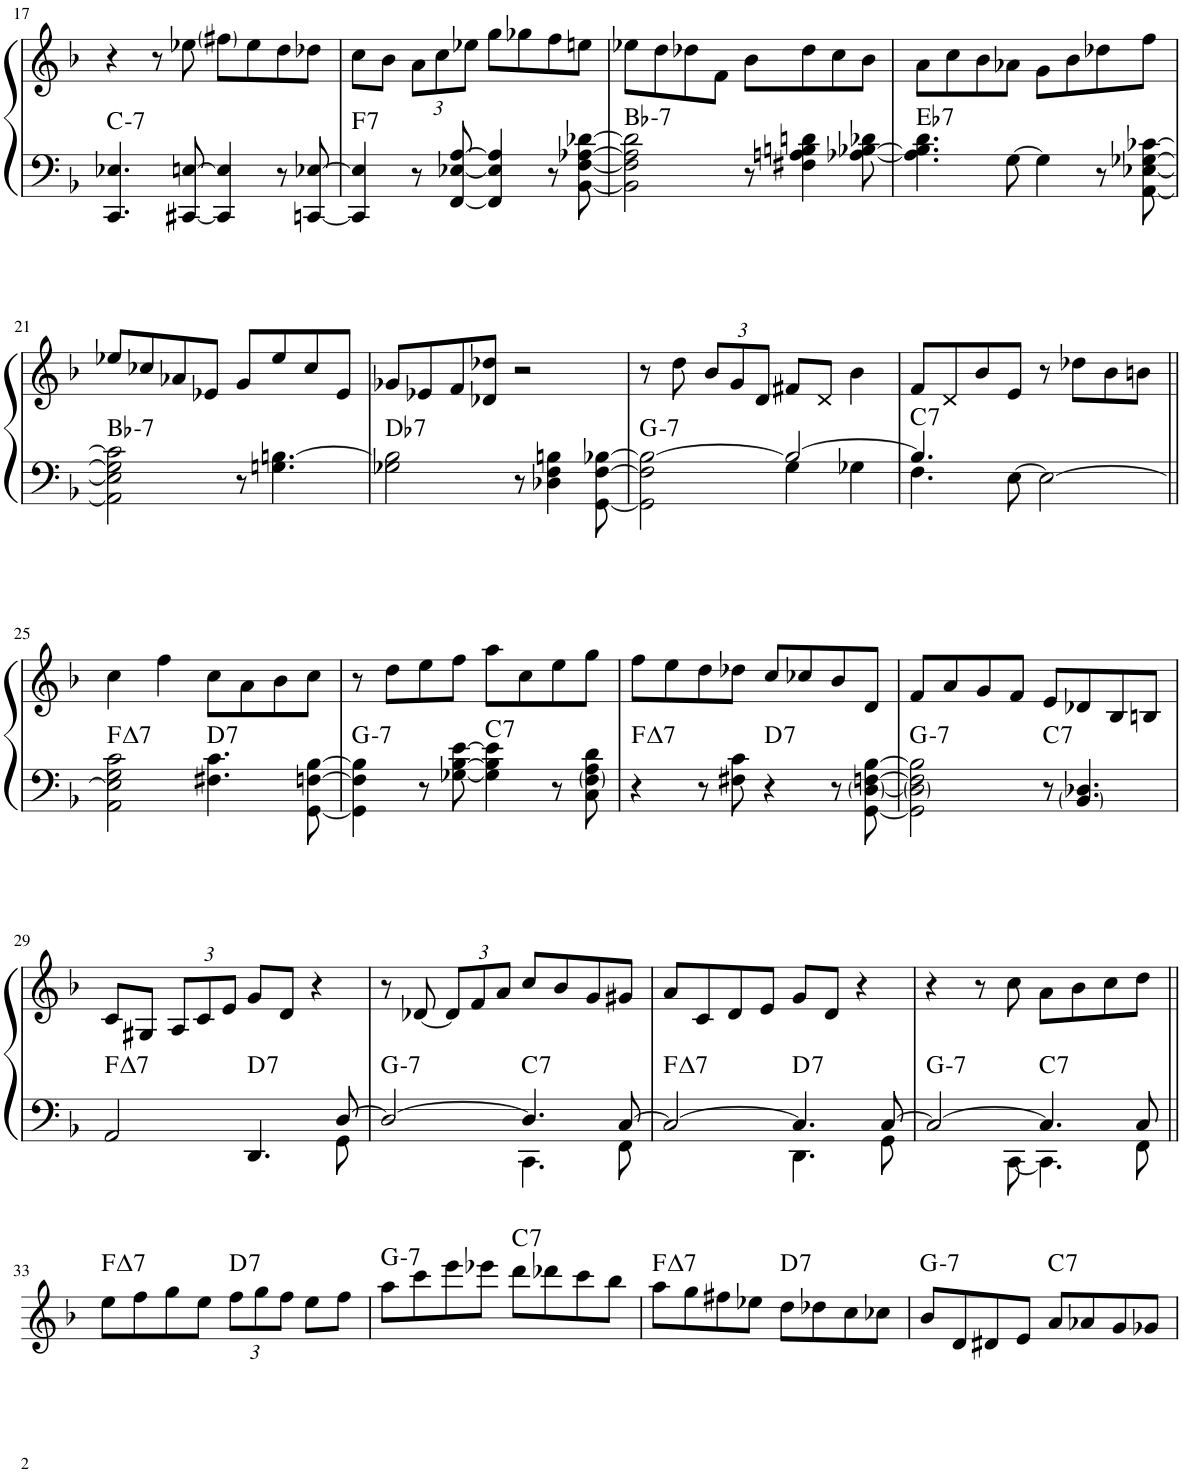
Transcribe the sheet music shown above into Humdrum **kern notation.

**kern	**kern	**harte
*part1	*part1	*part1
*staff2	*staff1	*
*I"Piano	*	*
*I'Pno.	*	*
!!LO:PB:g=z
*clefF4	*clefG2	*
*k[b-]	*k[b-]	*
*M4/4	*M4/4	*
=17	=17	=17
!	!	!LO:H:kt=7
4.CC/ 4.E-X/	4r	C:min7
.	8r	.
[8CC#X/ [8En/	8ee-X\	.
4CC#/] 4E/]	8ff#X\L	.
.	8ee-\	.
8r	8dd\	.
[8CCn/ [8E-X/	8dd-X\J	.
=18	=18	=18
!	!	!LO:H:kt=7
4CC/] 4E-/]	8cc\L	F:7
.	8b-\J	.
*	*Xbrackettup	*
8r	12a\L	.
.	12cc\	.
[8FF/ [8E-X/ [8A/	.	.
.	12ee-X\J	.
4FF/] 4E-/] 4A/]	8gg\L	.
.	8gg-X\	.
8r	8ff\	.
[8BB-\ [8F\ [8A-X\ [8d-X\	8een\J	.
=19	=19	=19
!	!	!LO:H:kt=7
2BB-\] 2F\] 2A-\] 2d-\]	8ee-X\L	Bb:min7
.	8dd\	.
.	8dd-X\	.
.	8f\J	.
8r	8b-\L	.
4F#X\ 4An\ 4Bn\ 4dn\	8dd-\	.
.	8cc\	.
[8A-X\ [8B-X\ 8d-X\	8b-\J	.
=20	=20	=20
!	!	!LO:H:kt=7
4.A-\] 4.B-\] 4.d\	8a\L	Eb:7
.	8cc\	.
.	8b-\	.
[8G\	8a-X\J	.
4G\]	8g\L	.
.	8b-\	.
8r	8dd-X\	.
[8AA\ [8E-X\ [8G-X\ [8c-X\	8ff\J	.
!!LO:LB:g=z
=21	=21	=21
!	!	!LO:H:kt=7
2AA\] 2E-\] 2G-\] 2c-\]	8ee-X/L	Bb:min7
.	8cc-X/	.
.	8a-X/	.
.	8e-X/J	.
8r	8g/L	.
4.Gn\ [4.Bn\	8ee-/	.
.	8cc-/	.
.	8e-/J	.
=22	=22	=22
!	!	!LO:H:kt=7
2G-X\ 2B\]	8g-X/L	Db:7
.	8e-X/	.
.	8f/	.
.	8d-X/ 8dd-X/J	.
8r	2r	.
4D-X\ 4F\ 4Bn\	.	.
[8GG\ [8F\ [8B-X\	.	.
=23	=23	=23
*^	*	*
!	!	!	!LO:H:kt=7
2GG\] 2F\] 2B-\_	2ryy	8r	G:min7
.	.	8dd\	.
.	.	12b-/L	.
.	.	12g/	.
.	.	12d/J	.
2B-/_	4G\	8f#X/L	.
.	.	8d/J	.
.	4G-X\	4b-\	.
=24	=24	=24	=24
!	!	!	!LO:H:kt=7
4.B-/]	4.F\	8f/L	C:7
.	.	8d/	.
.	.	8b-/	.
[8E\	2ryy	8e/J	.
2E\_	.	8r	.
.	.	8dd-X\L	.
.	.	8b-\	.
.	8ryy	8bn\J	.
!!LO:LB:g=z
=25||	=25||	=25||	=25||
!	!	!	!LO:H:kt=7
*v	*v	*	*
2AA\ 2E\] 2G\ 2c\	4cc\	F:maj7
.	4ff\	.
!	!	!LO:H:kt=7
4.F#X\ 4.c\	8cc\L	D:7
.	8a\	.
.	8b-\	.
[8GG\ [8Fn\ [8B-\	8cc\J	.
=26	=26	=26
!	!	!LO:H:kt=7
4GG\] 4F\] 4B-\]	8r	G:min7
.	8dd\L	.
8r	8ee\	.
[8G-X\ [8B-\ [8e\	8ff\J	.
!	!	!LO:H:kt=7
4G-\] 4B-\] 4e\]	8aa\L	C:7
.	8cc\	.
8r	8ee\	.
8C\ 8F\ 8A\ 8d\	8gg\J	.
=27	=27	=27
!	!	!LO:H:kt=7
4r	8ff\L	F:maj7
.	8ee\	.
8r	8dd\	.
8F#X\ 8c\	8dd-X\J	.
!	!	!LO:H:kt=7
4r	8cc/L	D:7
.	8cc-X/	.
8r	8b-/	.
[8GG\ [8D\ [8Fn\ [8B-\	8d/J	.
=28	=28	=28
!	!	!LO:H:kt=7
2GG\] 2D\] 2F\] 2B-\]	8f/L	G:min7
.	8a/	.
.	8g/	.
.	8f/J	.
!	!	!LO:H:kt=7
8r	8e/L	C:7
4.BB-/ 4.D-X/	8d-X/	.
.	8B-/	.
.	8Bn/J	.
!!LO:LB:g=z
=29	=29	=29
*^	*	*
!	!	!	!LO:H:kt=7
2AA/	2..ryy	8c/L	F:maj7
.	.	8G#X/J	.
.	.	12A/L	.
.	.	12c/	.
.	.	12e/J	.
!	!	!	!LO:H:kt=7
4.DD/	.	8g/L	D:7
.	.	8d/J	.
.	.	4r	.
[8D/	8GG\	.	.
=30	=30	=30	=30
!	!	!	!LO:H:kt=7
2D/_	2ryy	8r	G:min7
.	.	[8d-X/	.
.	.	12d-/L]	.
.	.	12f/	.
.	.	12a/J	.
!	!	!	!LO:H:kt=7
4.D/]	4.CC\	8cc/L	C:7
.	.	8b-/	.
.	.	8g/	.
[8C/	8FF\	8g#X/J	.
=31	=31	=31	=31
!	!	!	!LO:H:kt=7
2C/_	2ryy	8a/L	F:maj7
.	.	8c/	.
.	.	8d/	.
.	.	8e/J	.
!	!	!	!LO:H:kt=7
4.C/]	4.DD\	8g/L	D:7
.	.	8d/J	.
.	.	4r	.
[8C/	8GG\	.	.
=32	=32	=32	=32
!	!	!	!LO:H:kt=7
2C/_	4.ryy	4r	G:min7
.	.	8r	.
.	[8CC\	8cc\	.
!	!	!	!LO:H:kt=7
4.C/]	4.CC\]	8a\L	C:7
.	.	8b-\	.
.	.	8cc\	.
8C/	8FF\	8dd\J	.
!!LO:LB:g=z
=33||	=33||	=33||	=33||
!	!	!	!LO:H:kt=7
*v	*v	*	*
1r	8ee\L	F:maj7
.	8ff\	.
.	8gg\	.
.	8ee\J	.
!	!	!LO:H:kt=7
.	12ff\L	D:7
.	12gg\	.
.	12ff\J	.
.	8ee\L	.
.	8ff\J	.
=34	=34	=34
!	!	!LO:H:kt=7
1r	8aa\L	G:min7
.	8ccc\	.
.	8eee\	.
.	8eee-X\J	.
!	!	!LO:H:kt=7
.	8ddd\L	C:7
.	8ddd-X\	.
.	8ccc\	.
.	8bb-\J	.
=35	=35	=35
!	!	!LO:H:kt=7
1r	8aa\L	F:maj7
.	8gg\	.
.	8ff#X\	.
.	8ee-X\J	.
!	!	!LO:H:kt=7
.	8dd\L	D:7
.	8dd-X\	.
.	8cc\	.
.	8cc-X\J	.
=36	=36	=36
!	!	!LO:H:kt=7
1r	8b-/L	G:min7
.	8d/	.
.	8d#X/	.
.	8e/J	.
!	!	!LO:H:kt=7
.	8a/L	C:7
.	8a-X/	.
.	8g/	.
.	8g-X/J	.
=	=	=
*-	*-	*-
